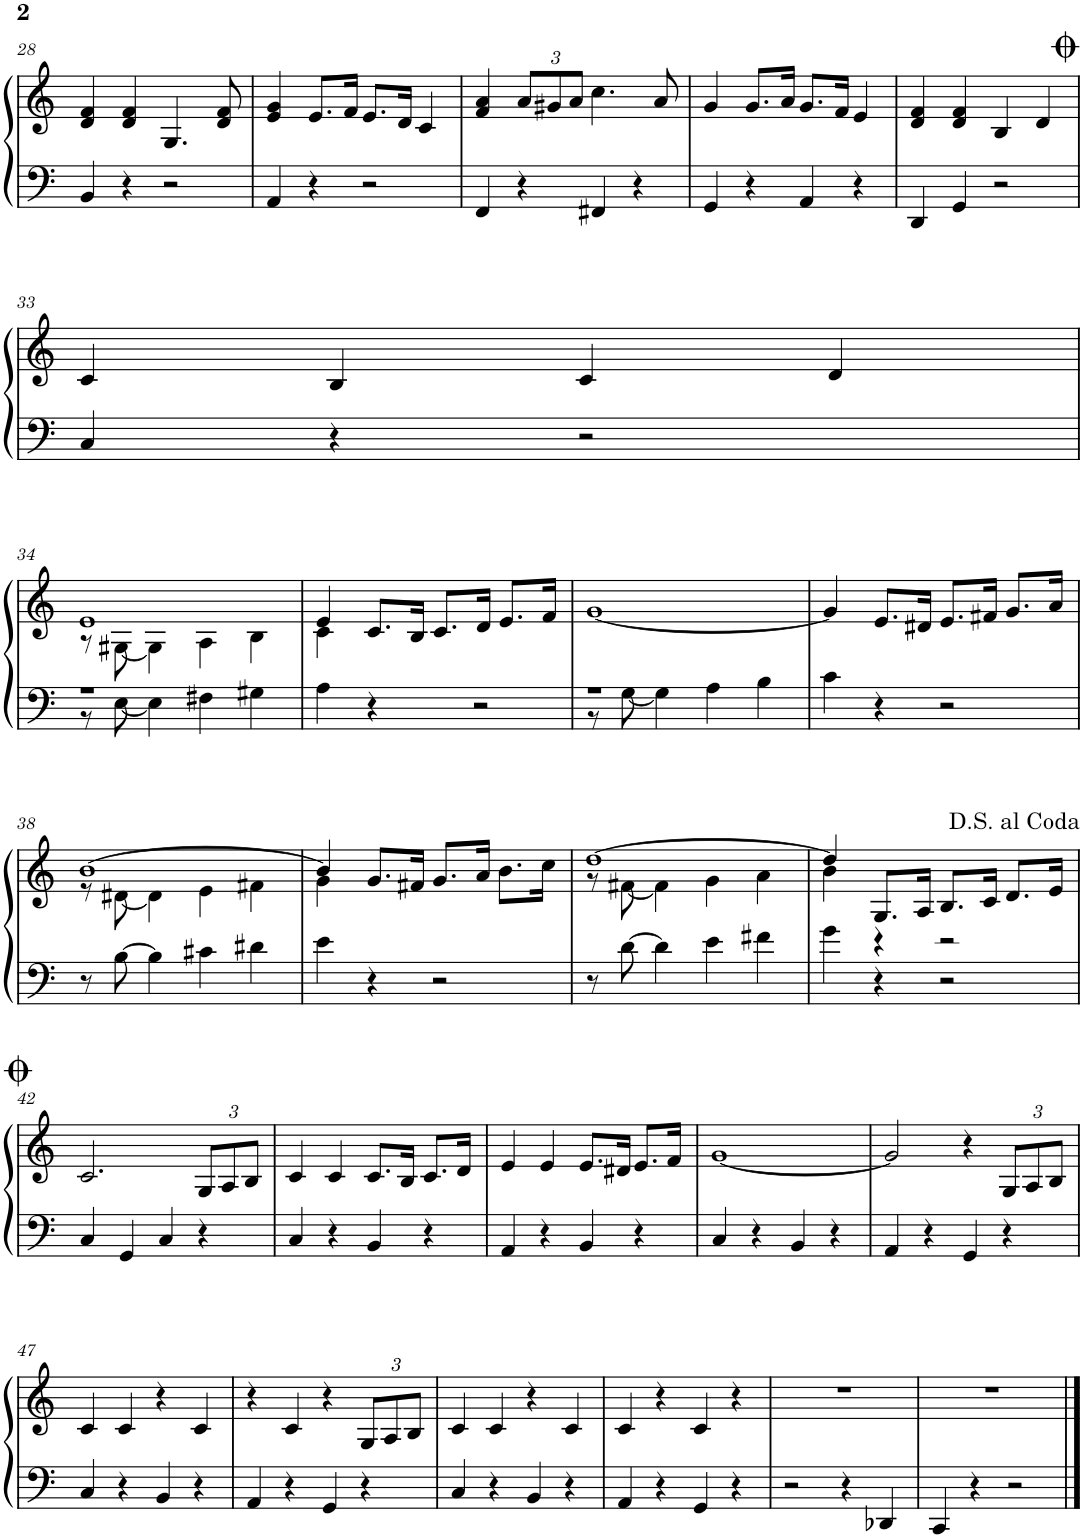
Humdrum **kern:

**kern	**kern
*part1	*part1
*staff2	*staff1
*I"Klavier	*
*I'Klav.	*
!!LO:PB:g=z
*clefF4	*clefG2
*k[]	*k[]
*M4/4	*M4/4
*met(c)	*met(c)
=28	=28
4BB/	4d/ 4f/
4r	4d/ 4f/
2r	4.G/
.	8d/ 8f/
=29	=29
4AA/	4e/ 4g/
4r	8.e/L
.	16f/Jk
2r	8.e/L
.	16d/Jk
.	4c/
=30	=30
4FF/	4f/ 4a/
*	*Xbrackettup
4r	12a/L
.	12g#X/
.	12a/J
4FF#X/	4.cc\
4r	.
.	8a/
=31	=31
4GG/	4g/
4r	8.g/L
.	16a/Jk
4AA/	8.g/L
.	16f/Jk
4r	4e/
=32	=32
4DD/	4d/ 4f/
4GG/	4d/ 4f/
2r	4B/
.	4d/
!	!LO:TX:a:t=<font face="ScoreText"/>
!LO:TX:a:t=<font face="ScoreText"/>	!
!!LO:LB:g=z
=33	=33
4C/	4c/
4r	4B/
2r	4c/
.	4d/
!!LO:LB:g=z
=34	=34
*^	*^
1r	8r	1e	8r
.	[8E\	.	[8G#X\
.	4E\]	.	4G#\]
.	4F#X\	.	4A\
.	4G#X\	.	4B\
*v	*v	*	*
=35	=35	=35
4A\	4e/	4c\
4r	8.c/L	2.ryy
.	16B/Jk	.
2r	8.c/L	.
.	16d/Jk	.
.	8.e/L	.
.	16f/Jk	.
*	*v	*v
=36	=36
*^	*
1r	8r	[1g
.	[8G\	.
.	4G\]	.
.	4A\	.
.	4B\	.
*v	*v	*
=37	=37
4c\	4g/]
4r	8.e/L
.	16d#X/Jk
2r	8.e/L
.	16f#X/Jk
.	8.g/L
.	16a/Jk
!!LO:LB:g=z
=38	=38
*	*^
8r	[1b	8r
[8B\	.	[8d#X\
4B\]	.	4d#\]
4c#X\	.	4e\
4d#X\	.	4f#X\
=39	=39	=39
4e\	4b/]	4g\
4r	8.g/L	2.ryy
.	16f#X/Jk	.
2r	8.g/L	.
.	16a/Jk	.
.	8.b\L	.
.	16cc\Jk	.
=40	=40	=40
8r	[1dd	8r
[8d\	.	[8f#X\
4d\]	.	4f#\]
4e\	.	4g\
4f#X\	.	4a\
=41	=41	=41
4g\	4dd/]	4b\
4r	8.G/L	4r
.	16A/Jk	.
2r	8.B/L	2r
.	16c/Jk	.
.	8.d/L	.
.	16e/Jk	.
*	*v	*v
!!LO:LB:g=z
=42	=42
4C/	2.c/
4GG/	.
4C/	.
4r	12G/L
.	12A/
.	12B/J
=43	=43
4C/	4c/
4r	4c/
4BB/	8.c/L
.	16B/Jk
4r	8.c/L
.	16d/Jk
=44	=44
4AA/	4e/
4r	4e/
4BB/	8.e/L
.	16d#X/Jk
4r	8.e/L
.	16f/Jk
=45	=45
4C/	[1g
4r	.
4BB/	.
4r	.
=46	=46
4AA/	2g/]
4r	.
4GG/	4r
4r	12G/L
.	12A/
.	12B/J
!!LO:LB:g=z
=47	=47
4C/	4c/
4r	4c/
4BB/	4r
4r	4c/
=48	=48
4AA/	4r
4r	4c/
4GG/	4r
4r	12G/L
.	12A/
.	12B/J
=49	=49
4C/	4c/
4r	4c/
4BB/	4r
4r	4c/
=50	=50
4AA/	4c/
4r	4r
4GG/	4c/
4r	4r
=51	=51
2r	1r
4r	.
4DD-X/	.
=52	=52
4CC/	1r
4r	.
2r	.
==	==
*-	*-
